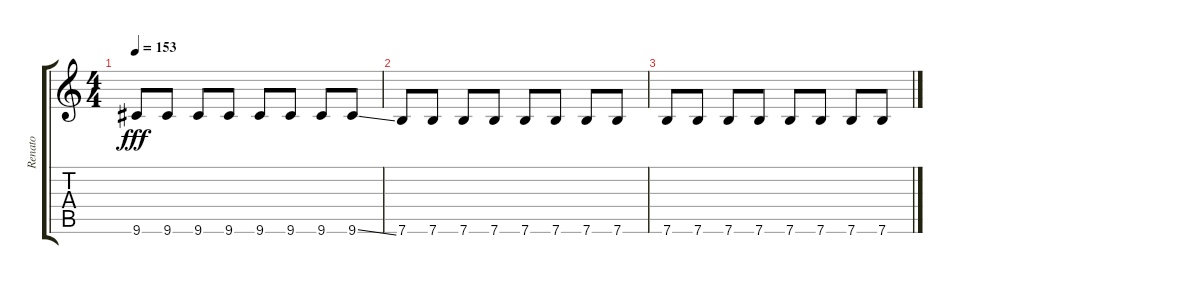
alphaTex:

\track ("Renato" "Renato") {instrument distortionguitar}
\staff {score tabs}
\tuning (E4 B3 G3 D3 A2 E2) {hide}
\ts (4 4)
\tempo 153
\clef g2
\ks c
9.6.8{dy fff} 9.6.8 9.6.8 9.6.8 9.6.8 9.6.8 9.6.8 9.6{ss}.8 |
7.6.8 7.6.8 7.6.8 7.6.8 7.6.8 7.6.8 7.6.8 7.6.8 |
7.6.8 7.6.8 7.6.8 7.6.8 7.6.8 7.6.8 7.6.8 7.6.8
